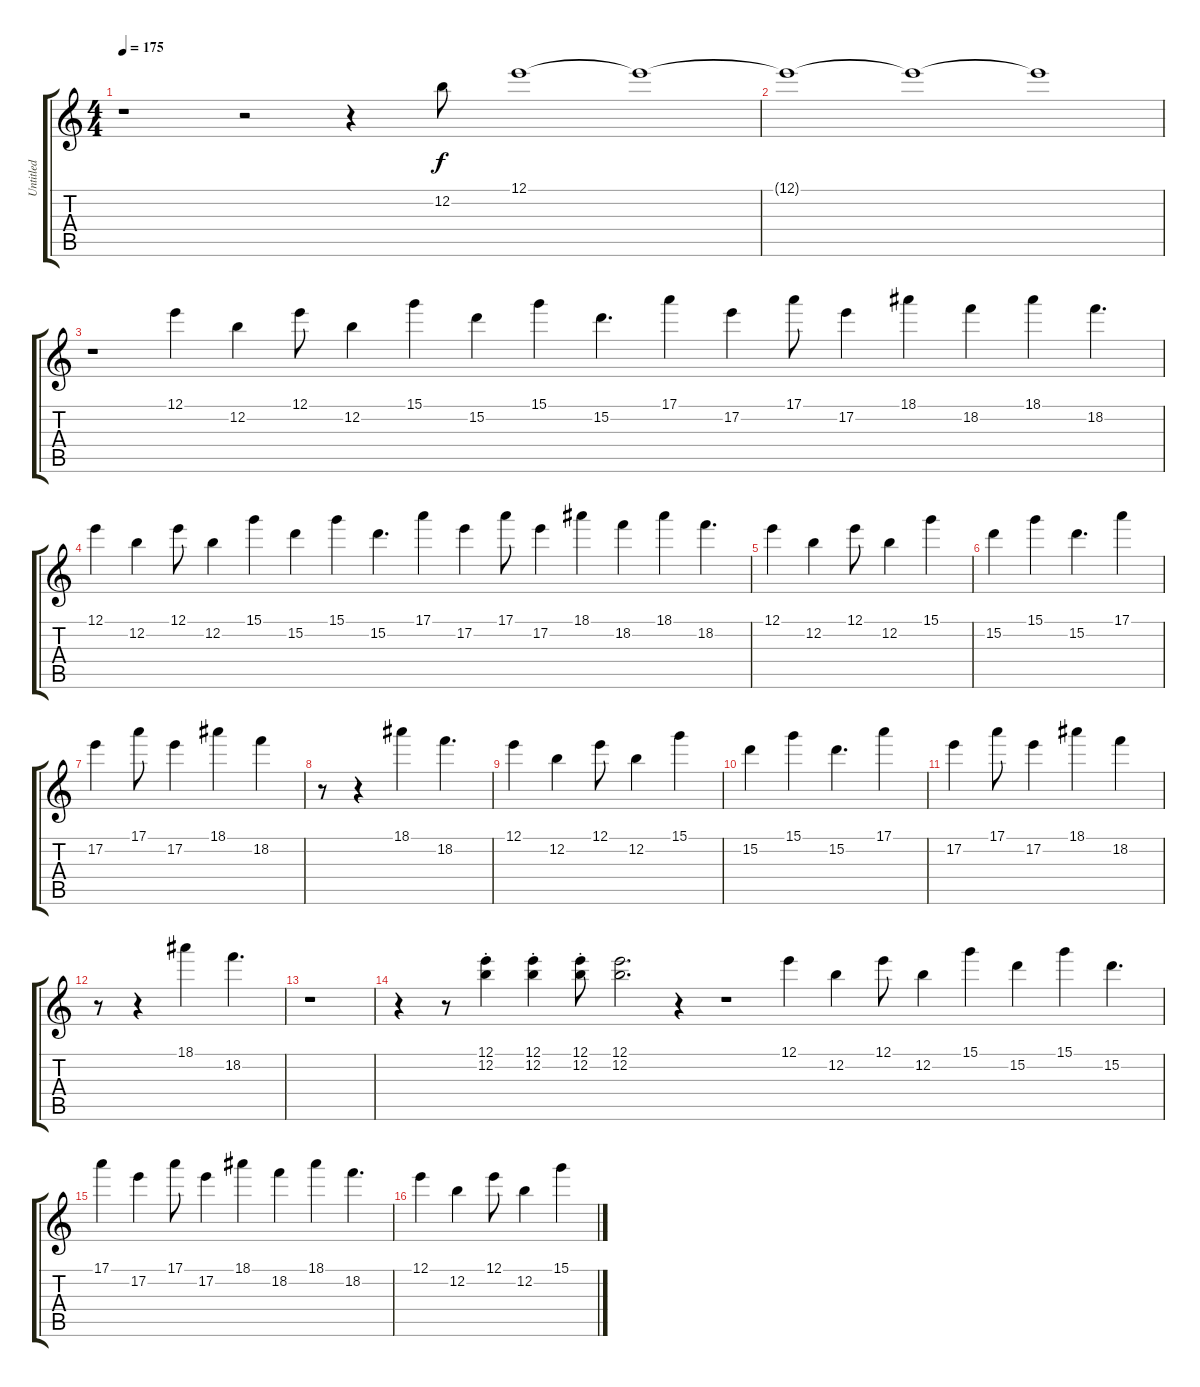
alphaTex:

\track ("Untitled" "Untitled") {instrument acousticguitarnylon}
\staff {score tabs}
\tuning (E4 B3 G3 D3 A2 E2) {hide}
\ts (4 4)
\tempo 175
\clef g2
\ks c
r.1{dy f instrument acousticguitarnylon} r.2 r.4 12.2.8 12.1.1 12.1{t}.1 |
12.1{t}.1 12.1{t}.1 12.1{t}.1 |
r.1 12.1.4 12.2.4 12.1.8 12.2.4 15.1.4 15.2.4 15.1.4 15.2.4{d} 17.1.4 17.2.4 17.1.8 17.2.4 18.1.4 18.2.4 18.1.4 18.2.4{d} |
12.1.4 12.2.4 12.1.8 12.2.4 15.1.4 15.2.4 15.1.4 15.2.4{d} 17.1.4 17.2.4 17.1.8 17.2.4 18.1.4 18.2.4 18.1.4 18.2.4{d} |
12.1.4 12.2.4 12.1.8 12.2.4 15.1.4 |
15.2.4 15.1.4 15.2.4{d} 17.1.4 |
17.2.4 17.1.8 17.2.4 18.1.4 18.2.4 |
r.8 r.4 18.1.4 18.2.4{d} |
12.1.4 12.2.4 12.1.8 12.2.4 15.1.4 |
15.2.4 15.1.4 15.2.4{d} 17.1.4 |
17.2.4 17.1.8 17.2.4 18.1.4 18.2.4 |
r.8 r.4 18.1.4 18.2.4{d} |
r.1 |
r.4 r.8 (12.1{st} 12.2{st}).4 (12.1{st} 12.2{st}).4 (12.1{st} 12.2{st}).8 (12.1 12.2).2{d} r.4 r.1 12.1.4 12.2.4 12.1.8 12.2.4 15.1.4 15.2.4 15.1.4 15.2.4{d} |
17.1.4 17.2.4 17.1.8 17.2.4 18.1.4 18.2.4 18.1.4 18.2.4{d} |
12.1.4 12.2.4 12.1.8 12.2.4 15.1.4
